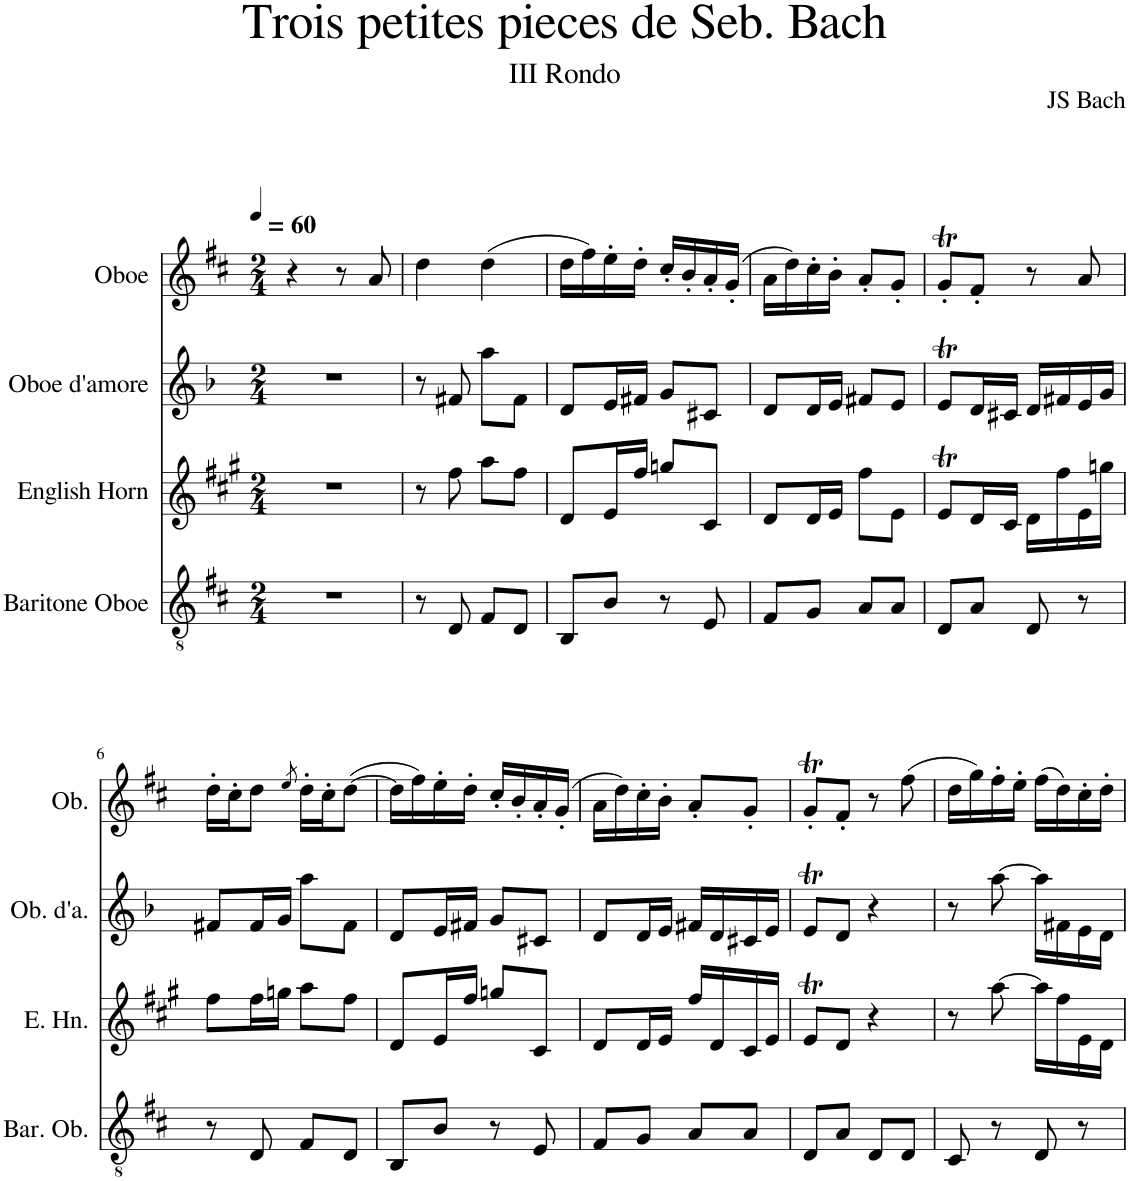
**kern	**kern	**kern	**kern
*part4	*part3	*part2	*part1
*staff4	*staff3	*staff2	*staff1
*I"Baritone Oboe	*I"English Horn	*I"Oboe d'amore	*I"Oboe
*I'Bar. Ob.	*I'E. Hn.	*I'Ob. d'a.	*I'Ob.
*clefGv2	*clefG2	*clefG2	*clefG2
*	*Trd4c7	*Trd2c3	*
*k[f#c#]	*k[f#c#g#]	*k[b-]	*k[f#c#]
*M2/4	*M2/4	*M2/4	*M2/4
=1	=1	=1	=1
!	!	!	!LO:TX:a:t== 60
2r	2r	2r	4r
.	.	.	8r
.	.	.	8a/
=2	=2	=2	=2
8r	8r	8r	4dd\
8D/	8ff#\	8f#X/	.
8F#/L	8aa\L	8aa\L	(4dd\
8D/J	8ff#\J	8f#\J	.
=3	=3	=3	=3
8BB/L	8d/L	8d/L	16dd\LL
.	.	.	16ff#\)
8B/J	16e/L	16e/L	16ee'\
.	16ff#/JJ	16f#X/JJ	16dd'\JJ
8r	8ggn/L	8g/L	16cc#'/LL
.	.	.	16b'/
8E/	8c#/J	8c#X/J	16a'/
.	.	.	(16g'/JJ
=4	=4	=4	=4
8F#/L	8d/L	8d/L	16a\LL
.	.	.	16dd\)
8G/J	16d/L	16d/L	16cc#'\
.	16e/JJ	16e/JJ	16b'\JJ
8A/L	8ff#\L	8f#X/L	8a'/L
8A/J	8e\J	8e/J	8g'/J
=5	=5	=5	=5
8D/L	8eT/L	8et/L	8gT'/L
8A/J	16d/L	16d/L	8f#'/J
.	16c#/JJ	16c#X/JJ	.
8D/	16d\LL	16d/LL	8r
.	16ff#\	16f#X/	.
8r	16e\	16e/	8a/
.	16ggn\JJ	16g/JJ	.
!!LO:LB:g=z
=6	=6	=6	=6
8r	8ff#\L	8f#X/L	16dd'\LL
.	.	.	16cc#'\J
8D/	16ff#\L	16f#/L	8dd\J
.	16ggn\JJ	16g/JJ	.
.	.	.	8qee/
8F#/L	8aa\L	8aa\L	16dd'\LL
.	.	.	16cc#'\J
8D/J	8ff#\J	8f#\J	([8dd\J
=7	=7	=7	=7
8BB/L	8d/L	8d/L	16dd\LL]
.	.	.	16ff#\)
8B/J	16e/L	16e/L	16ee'\
.	16ff#/JJ	16f#X/JJ	16dd'\JJ
8r	8ggn/L	8g/L	16cc#'/LL
.	.	.	16b'/
8E/	8c#/J	8c#X/J	16a'/
.	.	.	(16g'/JJ
=8	=8	=8	=8
8F#/L	8d/L	8d/L	16a\LL
.	.	.	16dd\)
8G/J	16d/L	16d/L	16cc#'\
.	16e/JJ	16e/JJ	16b'\JJ
8A/L	16ff#/LL	16f#X/LL	8a'/L
.	16d/	16d/	.
8A/J	16c#/	16c#X/	8g'/J
.	16e/JJ	16e/JJ	.
=9	=9	=9	=9
8D/L	8eT/L	8et/L	8gT'/L
8A/J	8d/J	8d/J	8f#'/J
8D/L	4r	4r	8r
8D/J	.	.	(8ff#\
=10	=10	=10	=10
8C#/	8r	8r	16dd\LL
.	.	.	16gg\)
8r	[8aa\	[8aa\	16ff#'\
.	.	.	16ee'\JJ
8D/	16aa\LL]	16aa\LL]	(16ff#\LL
.	16ff#\	16f#X\	16dd\)
8r	16e\	16e\	16cc#'\
.	16d\JJ	16d\JJ	16dd'\JJ
=	=	=	=
*-	*-	*-	*-
